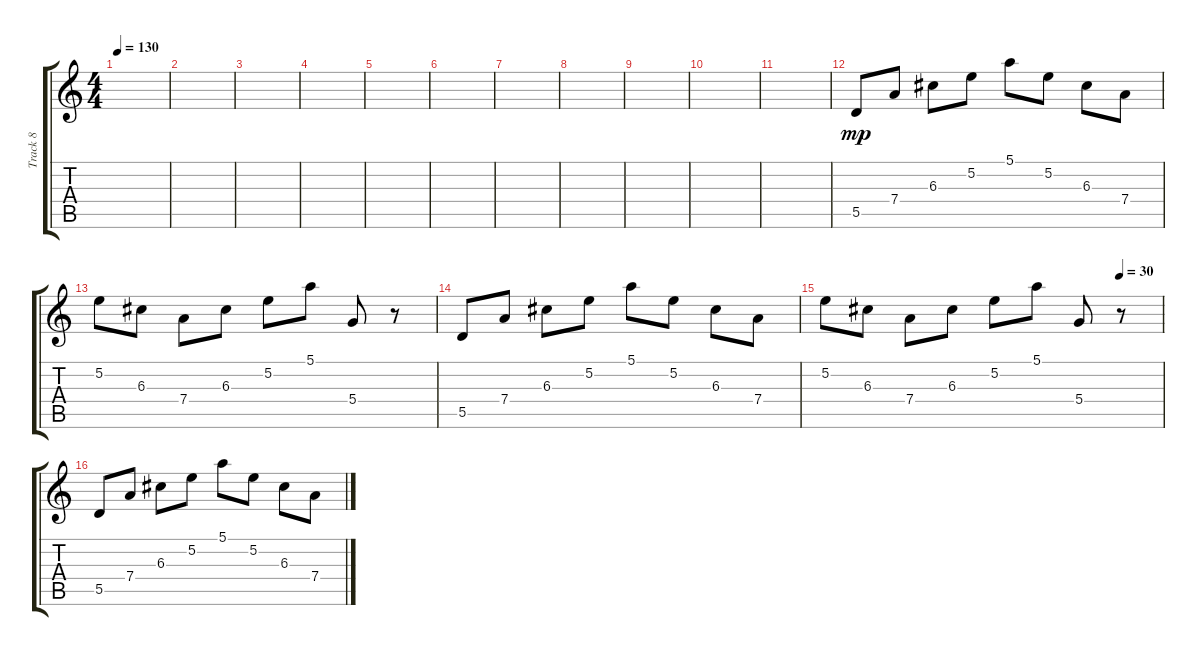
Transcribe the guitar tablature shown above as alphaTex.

\track ("Track 8" "Track 8") {instrument distortionguitar}
\staff {score tabs}
\tuning (E4 B3 G3 D3 A2 E2) {hide}
\ts (4 4)
\tempo 130
\clef g2
\ks c
|
|
|
|
|
|
|
|
|
|
|
5.5.8{dy mp} 7.4.8 6.3.8 5.2.8 5.1.8 5.2.8 6.3.8 7.4.8 |
5.2.8 6.3.8 7.4.8 6.3.8 5.2.8 5.1.8 5.4.8 r.8 |
5.5.8 7.4.8 6.3.8 5.2.8 5.1.8 5.2.8 6.3.8 7.4.8 |
\tempo (30 0.875)
5.2.8 6.3.8 7.4.8 6.3.8 5.2.8 5.1.8 5.4.8 r.8 |
5.5.8 7.4.8 6.3.8 5.2.8 5.1.8 5.2.8 6.3.8 7.4.8
